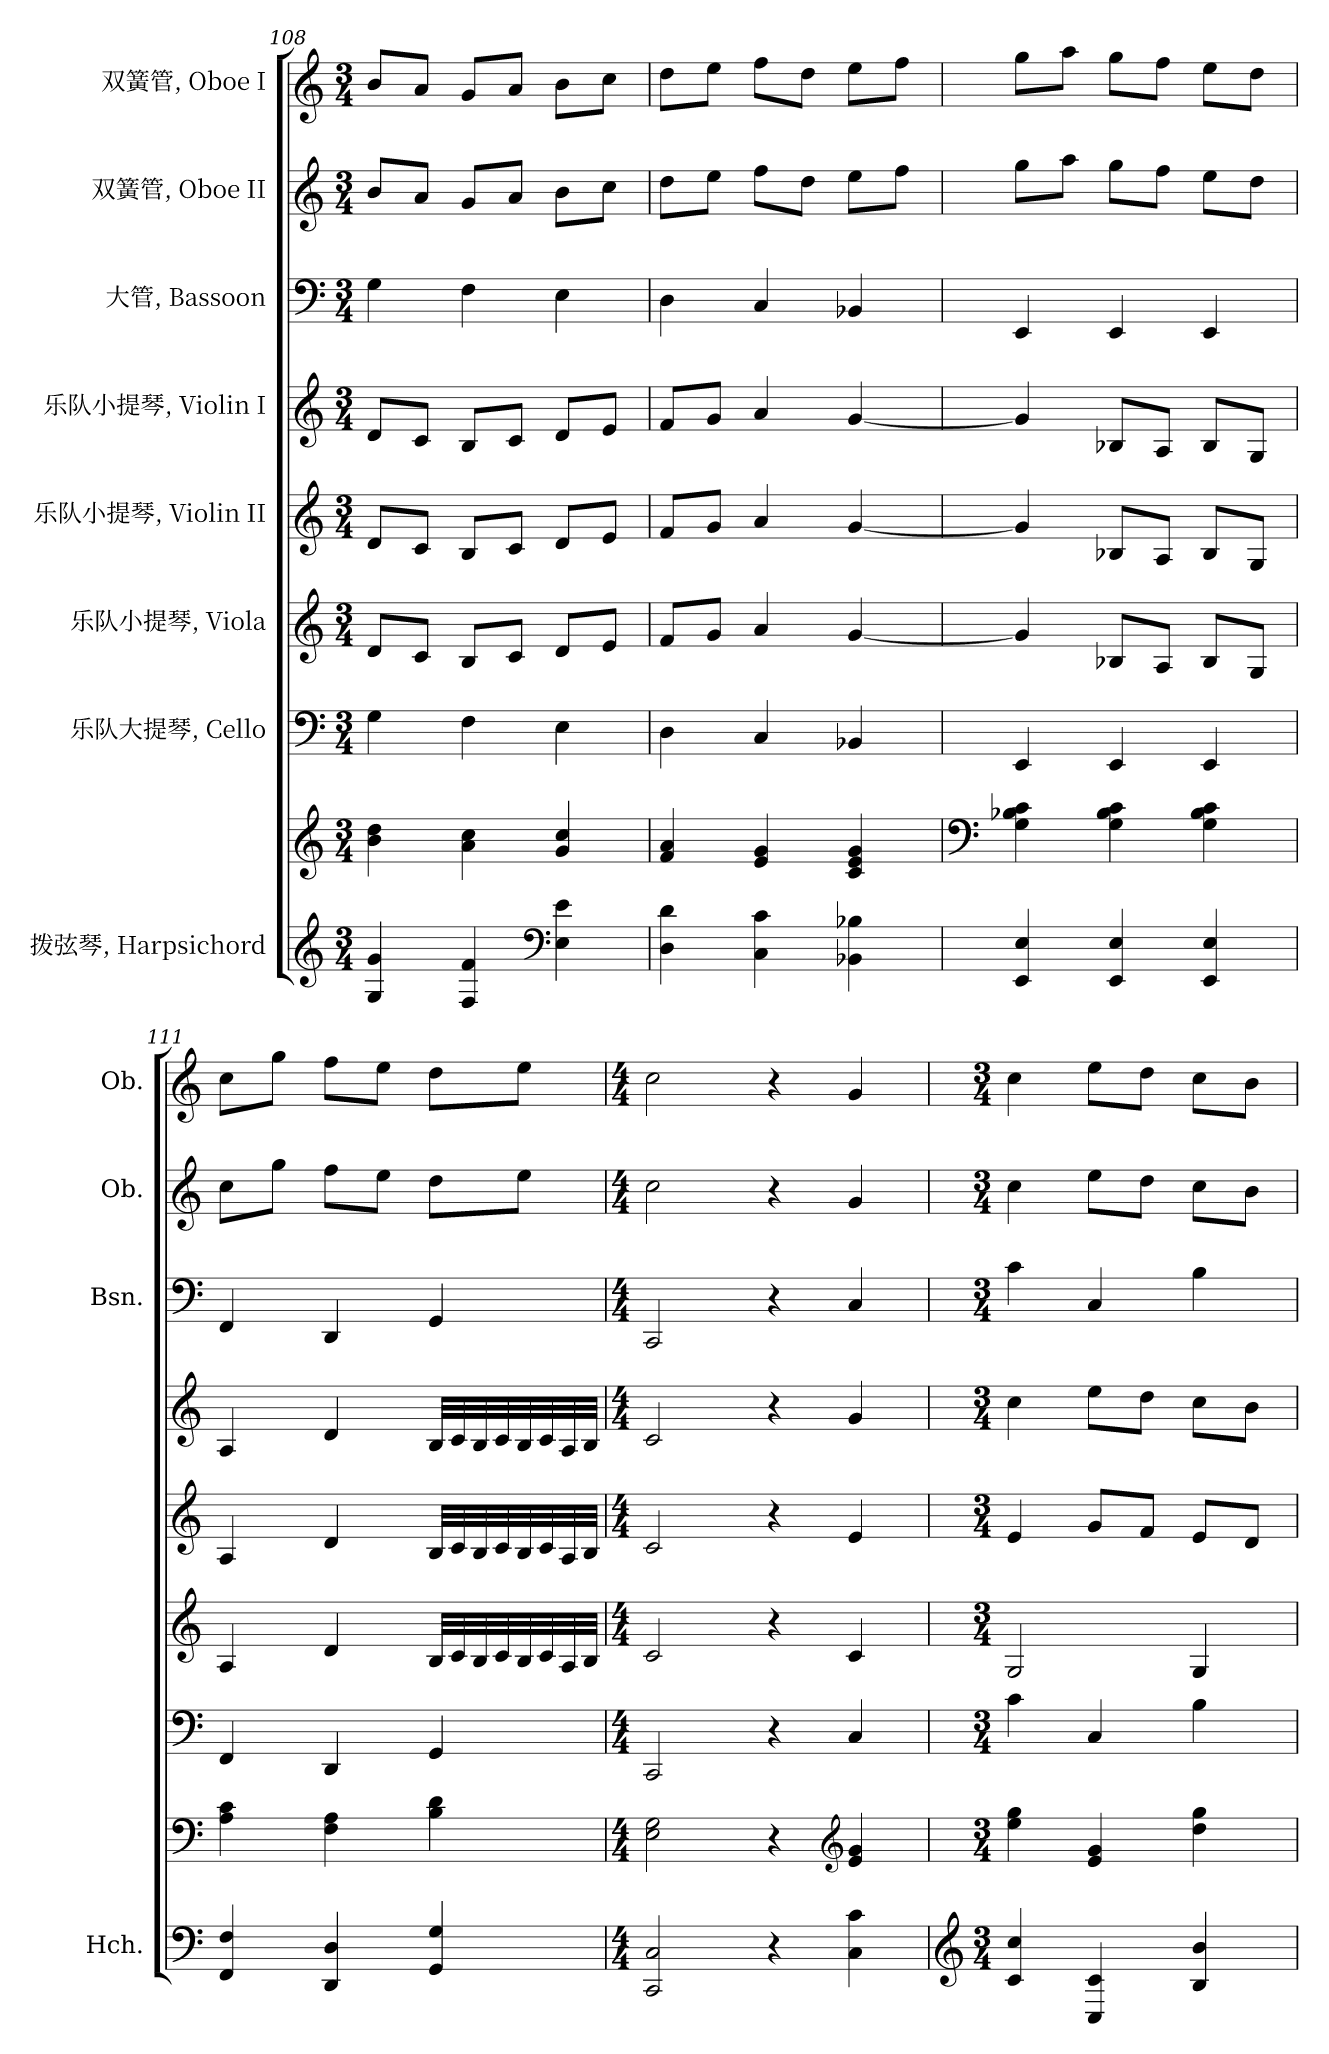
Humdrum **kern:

**kern	**kern	**kern	**kern	**kern	**kern	**kern	**kern	**kern
*part8	*part8	*part7	*part6	*part5	*part4	*part3	*part2	*part1
*staff9	*staff8	*staff7	*staff6	*staff5	*staff4	*staff3	*staff2	*staff1
*I"拨弦琴, Harpsichord	*	*I"乐队大提琴, Cello	*I"乐队小提琴, Viola	*I"乐队小提琴, Violin II	*I"乐队小提琴, Violin I	*I"大管, Bassoon	*I"双簧管, Oboe II	*I"双簧管, Oboe I
*I'Hch.	*	*	*	*	*	*I'Bsn.	*I'Ob.	*I'Ob.
*clefG2	*clefG2	*clefF4	*clefG2	*clefG2	*clefG2	*clefF4	*clefG2	*clefG2
*k[]	*k[]	*k[]	*k[]	*k[]	*k[]	*k[]	*k[]	*k[]
*M3/4	*M3/4	*M3/4	*M3/4	*M3/4	*M3/4	*M3/4	*M3/4	*M3/4
=108	=108	=108	=108	=108	=108	=108	=108	=108
4G/ 4g/	4b\ 4dd\	4G\	8d/L	8d/L	8d/L	4G\	8b/L	8b/L
.	.	.	8c/J	8c/J	8c/J	.	8a/J	8a/J
4F/ 4f/	4a\ 4cc\	4F\	8B/L	8B/L	8B/L	4F\	8g/L	8g/L
.	.	.	8c/J	8c/J	8c/J	.	8a/J	8a/J
*clefF4	*	*	*	*	*	*	*	*
4E\ 4e\	4g/ 4cc/	4E\	8d/L	8d/L	8d/L	4E\	8b\L	8b\L
.	.	.	8e/J	8e/J	8e/J	.	8cc\J	8cc\J
=109	=109	=109	=109	=109	=109	=109	=109	=109
4D\ 4d\	4f/ 4a/	4D\	8f/L	8f/L	8f/L	4D\	8dd\L	8dd\L
.	.	.	8g/J	8g/J	8g/J	.	8ee\J	8ee\J
4C\ 4c\	4e/ 4g/	4C/	4a/	4a/	4a/	4C/	8ff\L	8ff\L
.	.	.	.	.	.	.	8dd\J	8dd\J
4BB-X\ 4B-X\	4c/ 4e/ 4g/	4BB-X/	[4g/	[4g/	[4g/	4BB-X/	8ee\L	8ee\L
.	.	.	.	.	.	.	8ff\J	8ff\J
=110	=110	=110	=110	=110	=110	=110	=110	=110
*	*clefF4	*	*	*	*	*	*	*
4EE/ 4E/	4G\ 4B-X\ 4c\	4EE/	4g/]	4g/]	4g/]	4EE/	8gg\L	8gg\L
.	.	.	.	.	.	.	8aa\J	8aa\J
4EE/ 4E/	4G\ 4B-\ 4c\	4EE/	8B-X/L	8B-X/L	8B-X/L	4EE/	8gg\L	8gg\L
.	.	.	8A/J	8A/J	8A/J	.	8ff\J	8ff\J
4EE/ 4E/	4G\ 4B-\ 4c\	4EE/	8B-/L	8B-/L	8B-/L	4EE/	8ee\L	8ee\L
.	.	.	8G/J	8G/J	8G/J	.	8dd\J	8dd\J
!!LO:PB:g=z
=111	=111	=111	=111	=111	=111	=111	=111	=111
4FF/ 4F/	4A\ 4c\	4FF/	4A/	4A/	4A/	4FF/	8cc\L	8cc\L
*	*	*	*	*	*	*	*	*MM163
.	.	.	.	.	.	.	8gg\J	8gg\J
*	*	*	*	*	*	*	*	*MM153
4DD/ 4D/	4F\ 4A\	4DD/	4d/	4d/	4d/	4DD/	8ff\L	8ff\L
*	*	*	*	*	*	*	*	*MM142
.	.	.	.	.	.	.	8ee\J	8ee\J
*	*	*	*	*	*	*	*	*MM131
4GG/ 4G/	4B\ 4d\	4GG/	32B/LLL	32B/LLL	32B/LLL	4GG/	8dd\L	8dd\L
.	.	.	32c/	32c/	32c/	.	.	.
.	.	.	32B/	32B/	32B/	.	.	.
.	.	.	32c/	32c/	32c/	.	.	.
*	*	*	*	*	*	*	*	*MM121
.	.	.	32B/	32B/	32B/	.	8ee\J	8ee\J
.	.	.	32c/	32c/	32c/	.	.	.
.	.	.	32A/	32A/	32A/	.	.	.
.	.	.	32B/JJJ	32B/JJJ	32B/JJJ	.	.	.
=112	=112	=112	=112	=112	=112	=112	=112	=112
*M4/4	*M4/4	*M4/4	*M4/4	*M4/4	*M4/4	*M4/4	*M4/4	*M4/4
*	*	*	*	*	*	*	*	*MM60
2CC/ 2C/	2E\ 2G\	2CC/	2c/	2c/	2c/	2CC/	2cc\	2cc\
*	*	*	*	*	*	*	*	*MM20
4r	4r	4r	4r	4r	4r	4r	4r	4r
*	*clefG2	*	*	*	*	*	*	*
*	*	*	*	*	*	*	*	*MM174
4C\ 4c\	4e/ 4g/	4C/	4c/	4e/	4g/	4C/	4g/	4g/
=113	=113	=113	=113	=113	=113	=113	=113	=113
*clefG2	*	*	*	*	*	*	*	*
*M3/4	*M3/4	*M3/4	*M3/4	*M3/4	*M3/4	*M3/4	*M3/4	*M3/4
4c/ 4cc/	4ee\ 4gg\	4c\	2G/	4e/	4cc\	4c\	4cc\	4cc\
4C/ 4c/	4e/ 4g/	4C/	.	8g/L	8ee\L	4C/	8ee\L	8ee\L
.	.	.	.	8f/J	8dd\J	.	8dd\J	8dd\J
4B/ 4b/	4dd\ 4gg\	4B\	4G/	8e/L	8cc\L	4B\	8cc\L	8cc\L
.	.	.	.	8d/J	8b\J	.	8b\J	8b\J
=	=	=	=	=	=	=	=	=
*-	*-	*-	*-	*-	*-	*-	*-	*-
